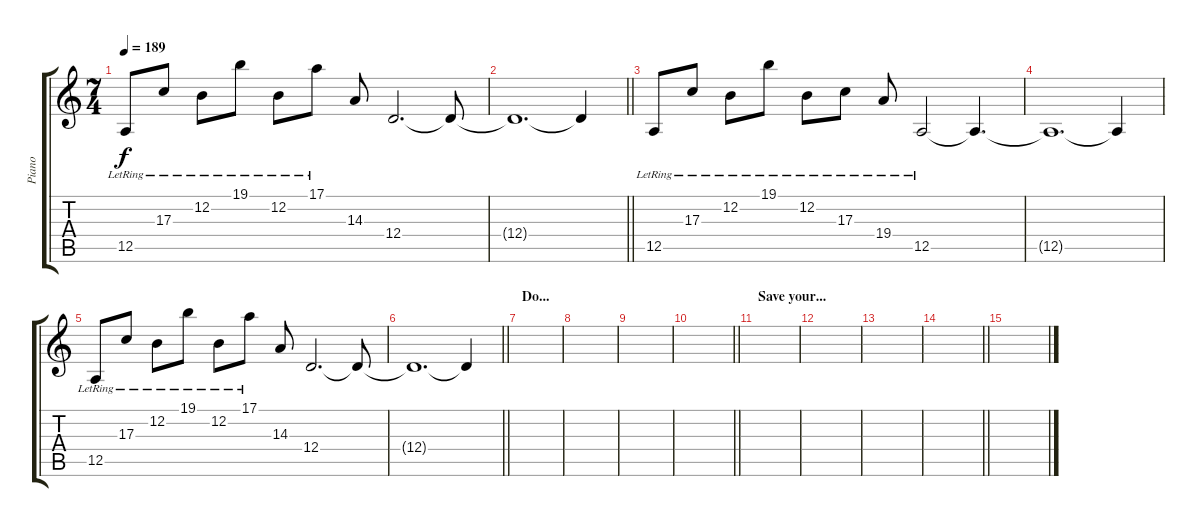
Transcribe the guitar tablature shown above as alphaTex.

\track ("Piano" "Piano") {instrument acousticgrandpiano}
\staff {score tabs}
\tuning (E4 B3 G3 D3 A2 E2) {hide}
\ts (7 4)
\tempo 189
\clef g2
\ks c
12.5{lr}.8{dy f} 17.3{lr}.8 12.2{lr}.8 19.1{lr}.8 12.2{lr}.8 17.1{lr}.8 14.3.8 12.4.2{d} 12.4{t}.8 |
\barLineRight lightlight
12.4{t}.1{d} 12.4{t}.4 |
\section ("" "")
12.5{lr}.8 17.3{lr}.8 12.2{lr}.8 19.1{lr}.8 12.2{lr}.8 17.3{lr}.8 19.4{lr}.8 12.5{lr}.2 12.5{t}.4{d} |
12.5{t}.1{d} 12.5{t}.4 |
12.5{lr}.8 17.3{lr}.8 12.2{lr}.8 19.1{lr}.8 12.2{lr}.8 17.1{lr}.8 14.3.8 12.4.2{d} 12.4{t}.8 |
\barLineRight lightlight
12.4{t}.1{d} 12.4{t}.4 |
\section ("" "Do...")
|
|
|
\barLineRight lightlight
|
\section ("" "Save your...")
|
|
|
\barLineRight lightlight
|
\section ("" "")
